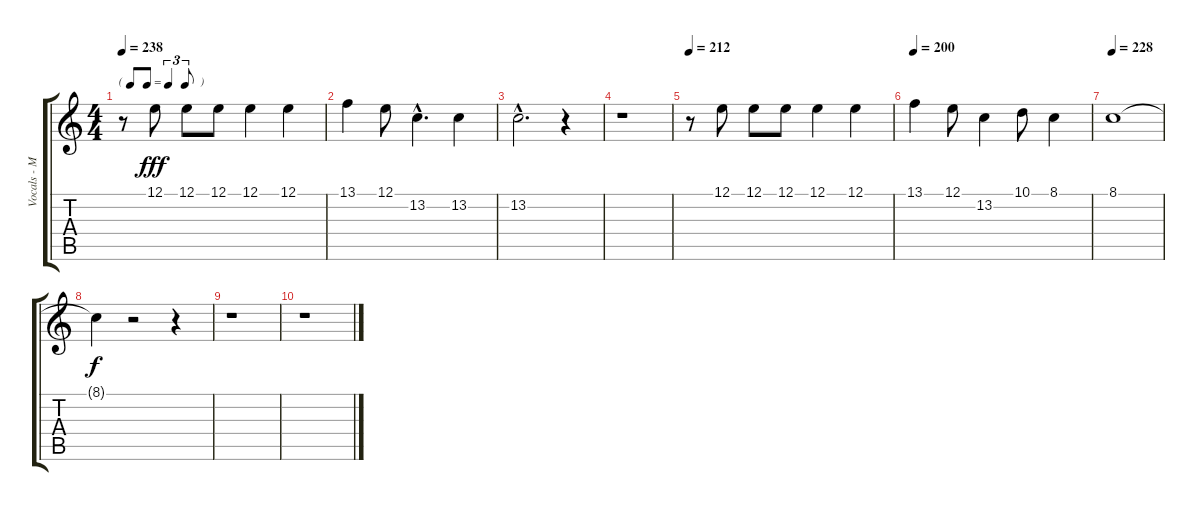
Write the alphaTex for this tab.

\track ("Vocals - Mark" "Vocals - M") {instrument lead6voice}
\staff {score tabs}
\tuning (E4 B3 G3 D3 A2 E2) {hide}
\ts (4 4)
\tf triplet8th
\tempo 238
\clef g2
\ks c
r.8{dy fff} 12.1.8 12.1.8 12.1.8 12.1.4 12.1.4 |
13.1.4 12.1.8 13.2{hac}.4{d} 13.2.4 |
13.2{hac}.2{d} r.4 |
r.1 |
\tempo 212
r.8 12.1.8 12.1.8 12.1.8 12.1.4 12.1.4 |
\tempo 200
13.1.4 12.1.8 13.2.4 10.1.8 8.1.4 |
\tempo 228
8.1.1 |
8.1{t}.4{dy f} r.2 r.4 |
r.1 |
r.1
